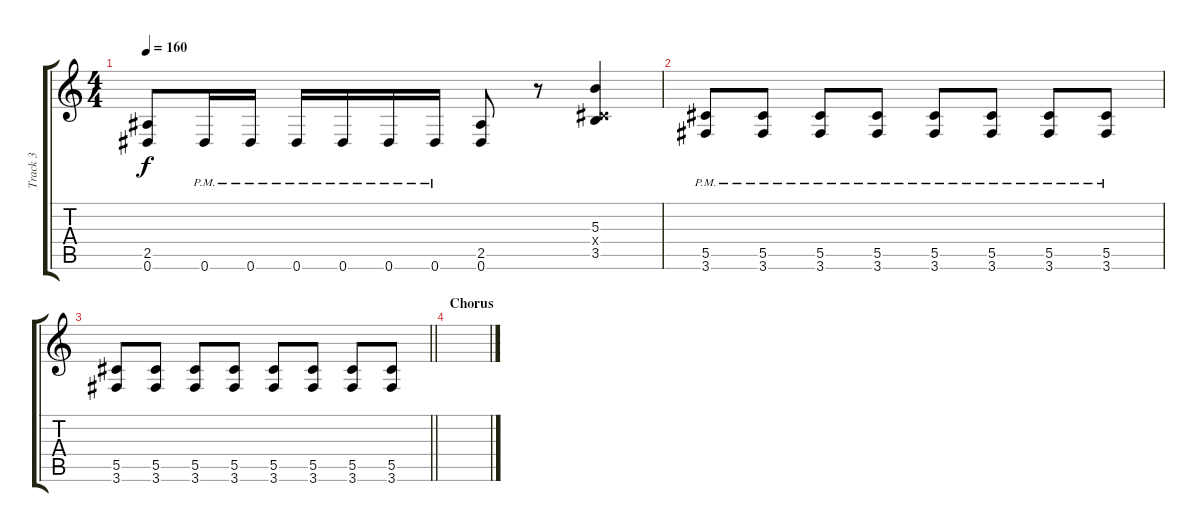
\track ("Track 3" "Track 3") {instrument overdrivenguitar}
\staff {score tabs}
\tuning (Eb4 Bb3 Gb3 Db3 Ab2 Eb2) {hide}
\ts (4 4)
\tempo 160
\clef g2
\ks c
(2.5 0.6).8{dy f} 0.6{pm}.16 0.6{pm}.16 0.6{pm}.16 0.6{pm}.16 0.6{pm}.16 0.6{pm}.16 (2.5 0.6).8 r.8 (5.3 0.4{x} 3.5).4 |
(5.5{pm} 3.6{pm}).8 (5.5{pm} 3.6{pm}).8 (5.5{pm} 3.6{pm}).8 (5.5{pm} 3.6{pm}).8 (5.5{pm} 3.6{pm}).8 (5.5{pm} 3.6{pm}).8 (5.5{pm} 3.6{pm}).8 (5.5{pm} 3.6{pm}).8 |
\barLineRight lightlight
(5.5 3.6).8 (5.5 3.6).8 (5.5 3.6).8 (5.5 3.6).8 (5.5 3.6).8 (5.5 3.6).8 (5.5 3.6).8 (5.5 3.6).8 |
\section ("" "Chorus")
